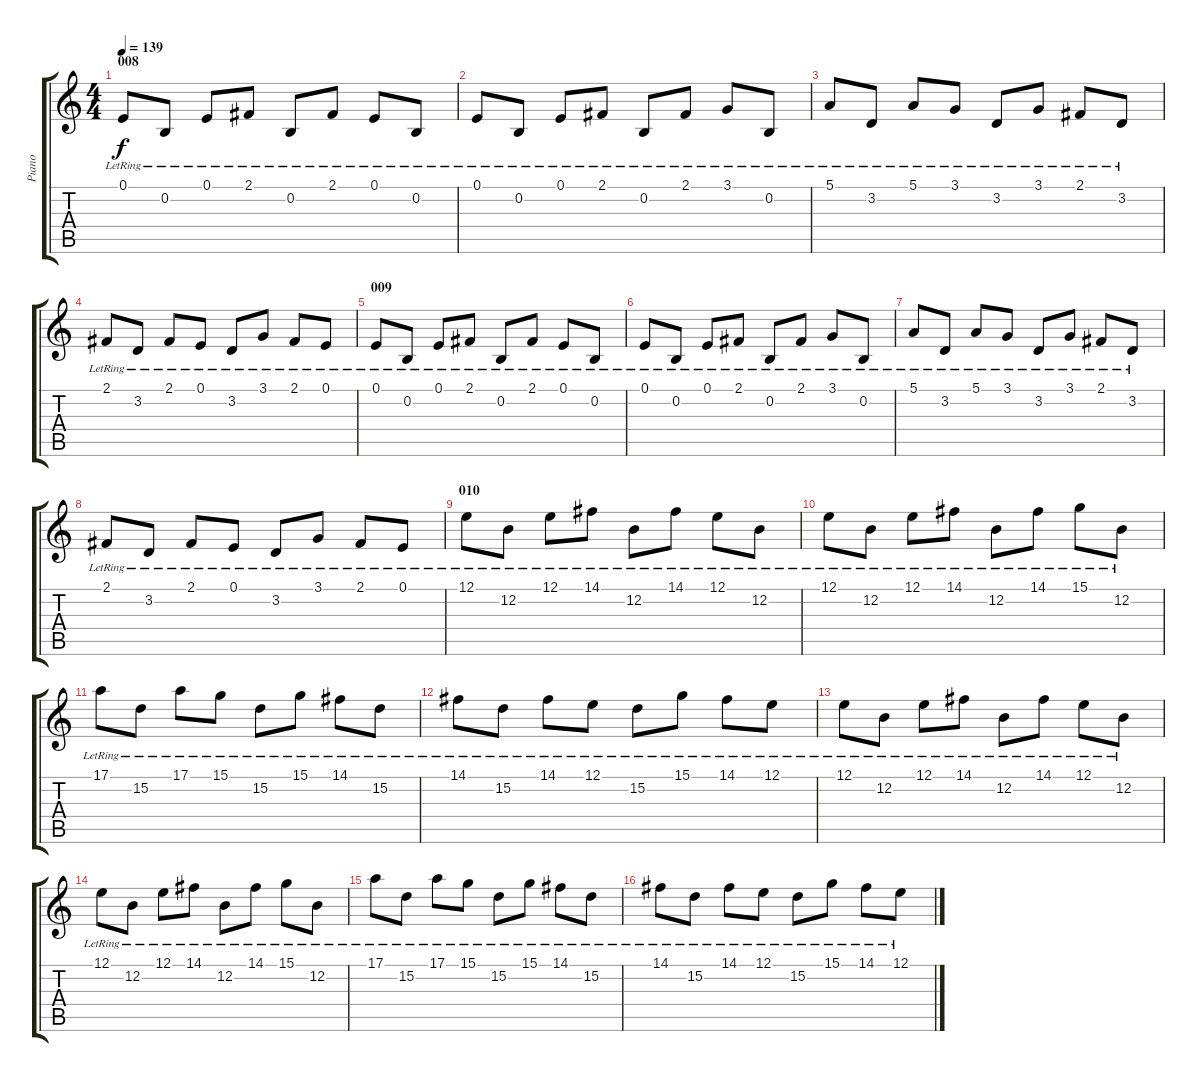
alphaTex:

\track ("Piano" "Piano") {instrument acousticgrandpiano}
\staff {score tabs}
\tuning (E4 B3 G3 D3 A2 E2) {hide}
\ts (4 4)
\section ("" "008")
\tempo 139
\clef g2
\ks c
0.1{lr}.8{dy f} 0.2{lr}.8 0.1{lr}.8 2.1{lr}.8 0.2{lr}.8 2.1{lr}.8 0.1{lr}.8 0.2{lr}.8 |
0.1{lr}.8 0.2{lr}.8 0.1{lr}.8 2.1{lr}.8 0.2{lr}.8 2.1{lr}.8 3.1{lr}.8 0.2{lr}.8 |
5.1{lr}.8 3.2{lr}.8 5.1{lr}.8 3.1{lr}.8 3.2{lr}.8 3.1{lr}.8 2.1{lr}.8 3.2{lr}.8 |
2.1{lr}.8 3.2{lr}.8 2.1{lr}.8 0.1{lr}.8 3.2{lr}.8 3.1{lr}.8 2.1{lr}.8 0.1{lr}.8 |
\section ("" "009")
0.1{lr}.8 0.2{lr}.8 0.1{lr}.8 2.1{lr}.8 0.2{lr}.8 2.1{lr}.8 0.1{lr}.8 0.2{lr}.8 |
0.1{lr}.8 0.2{lr}.8 0.1{lr}.8 2.1{lr}.8 0.2{lr}.8 2.1{lr}.8 3.1{lr}.8 0.2{lr}.8 |
5.1{lr}.8 3.2{lr}.8 5.1{lr}.8 3.1{lr}.8 3.2{lr}.8 3.1{lr}.8 2.1{lr}.8 3.2{lr}.8 |
2.1{lr}.8 3.2{lr}.8 2.1{lr}.8 0.1{lr}.8 3.2{lr}.8 3.1{lr}.8 2.1{lr}.8 0.1{lr}.8 |
\section ("" "010")
12.1{lr}.8 12.2{lr}.8 12.1{lr}.8 14.1{lr}.8 12.2{lr}.8 14.1{lr}.8 12.1{lr}.8 12.2{lr}.8 |
12.1{lr}.8 12.2{lr}.8 12.1{lr}.8 14.1{lr}.8 12.2{lr}.8 14.1{lr}.8 15.1{lr}.8 12.2{lr}.8 |
17.1{lr}.8 15.2{lr}.8 17.1{lr}.8 15.1{lr}.8 15.2{lr}.8 15.1{lr}.8 14.1{lr}.8 15.2{lr}.8 |
14.1{lr}.8 15.2{lr}.8 14.1{lr}.8 12.1{lr}.8 15.2{lr}.8 15.1{lr}.8 14.1{lr}.8 12.1{lr}.8 |
12.1{lr}.8 12.2{lr}.8 12.1{lr}.8 14.1{lr}.8 12.2{lr}.8 14.1{lr}.8 12.1{lr}.8 12.2{lr}.8 |
12.1{lr}.8 12.2{lr}.8 12.1{lr}.8 14.1{lr}.8 12.2{lr}.8 14.1{lr}.8 15.1{lr}.8 12.2{lr}.8 |
17.1{lr}.8 15.2{lr}.8 17.1{lr}.8 15.1{lr}.8 15.2{lr}.8 15.1{lr}.8 14.1{lr}.8 15.2{lr}.8 |
14.1{lr}.8 15.2{lr}.8 14.1{lr}.8 12.1{lr}.8 15.2{lr}.8 15.1{lr}.8 14.1{lr}.8 12.1{lr}.8
